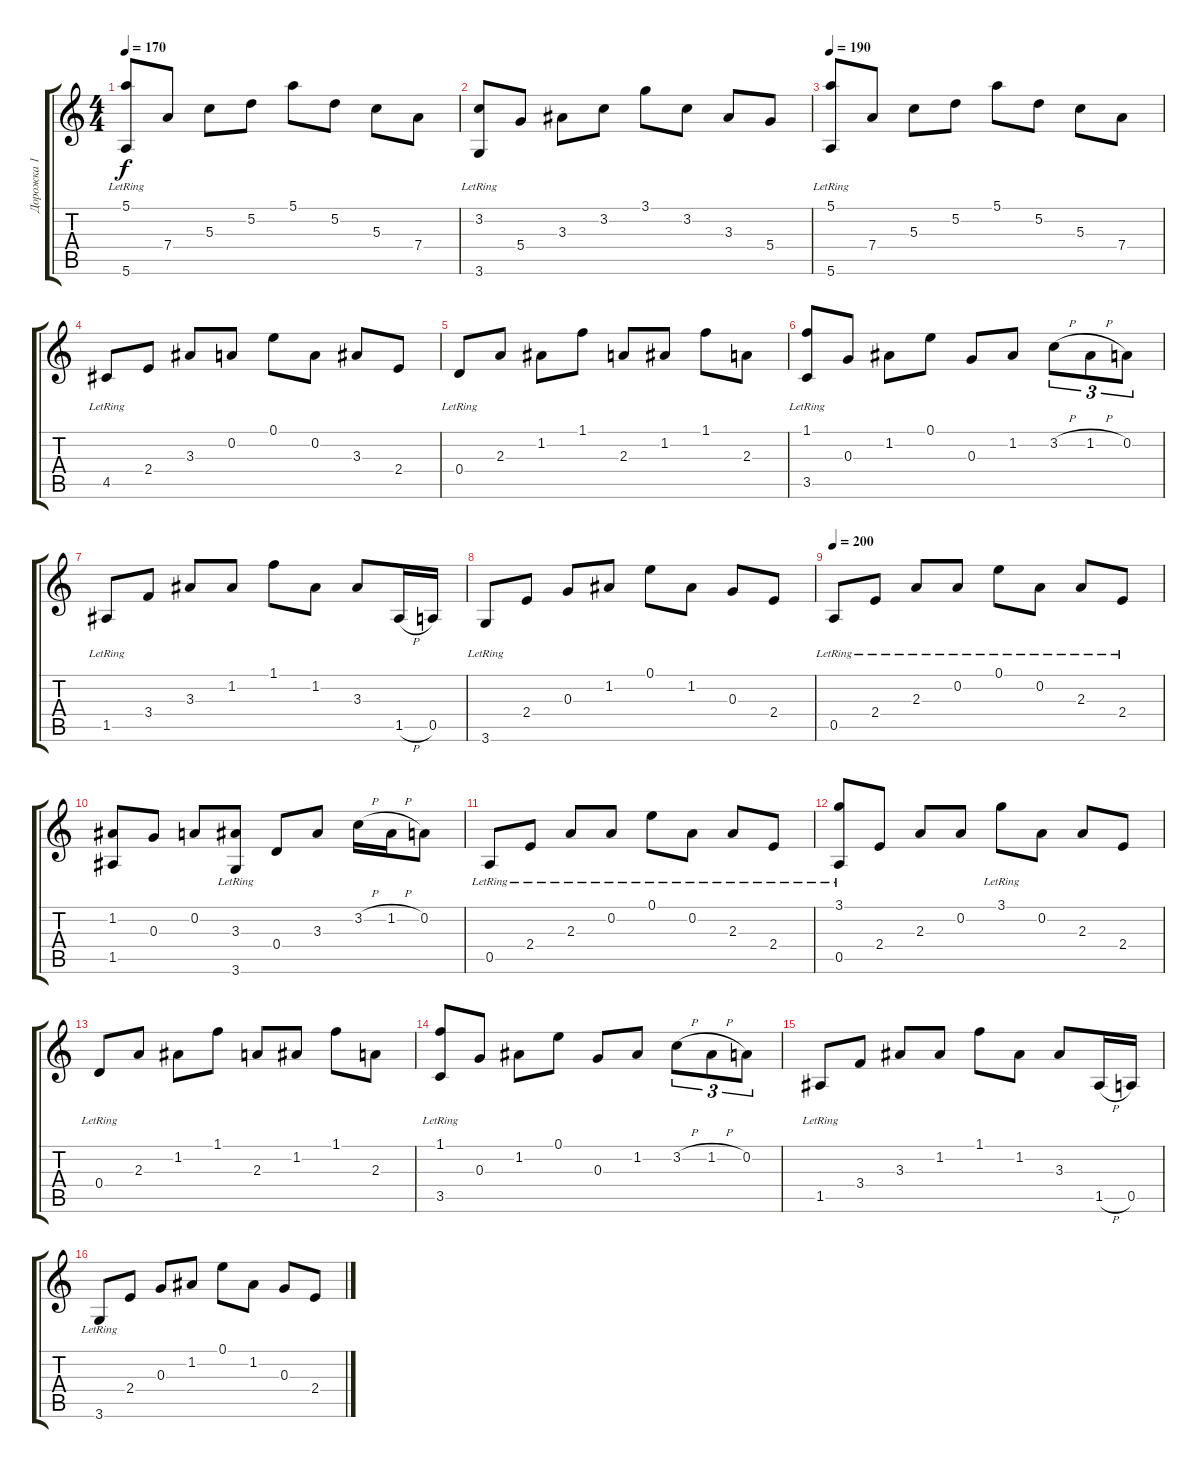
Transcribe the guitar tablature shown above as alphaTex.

\track ("Дорожка 1" "Дорожка 1") {instrument acousticguitarsteel}
\staff {score tabs}
\tuning (E4 A3 G3 D3 A2 E2) {hide}
\ts (4 4)
\tempo 170
\clef g2
\ks c
(5.1 5.6{lr}).8{dy f} 7.4.8 5.3.8 5.2.8 5.1.8 5.2.8 5.3.8 7.4.8 |
(3.2 3.6{lr}).8 5.4.8 3.3.8 3.2.8 3.1.8 3.2.8 3.3.8 5.4.8 |
\tempo 190
(5.1 5.6{lr}).8 7.4.8 5.3.8 5.2.8 5.1.8 5.2.8 5.3.8 7.4.8 |
4.5{lr}.8 2.4.8 3.3.8 0.2.8 0.1.8 0.2.8 3.3.8 2.4.8 |
0.4{lr}.8 2.3.8 1.2.8 1.1.8 2.3.8 1.2.8 1.1.8 2.3.8 |
(1.1 3.5{lr}).8 0.3.8 1.2.8 0.1.8 0.3.8 1.2.8 3.2{h}.8{tu (3 2)} 1.2{h}.8{tu (3 2)} 0.2.8{tu (3 2)} |
1.5{lr}.8 3.4.8 3.3.8 1.2.8 1.1.8 1.2.8 3.3.8 1.5{h}.16 0.5.16 |
3.6{lr}.8 2.4.8 0.3.8 1.2.8 0.1.8 1.2.8 0.3.8 2.4.8 |
\tempo 200
0.5{lr}.8 2.4{lr}.8 2.3{lr}.8 0.2{lr}.8 0.1{lr}.8 0.2{lr}.8 2.3{lr}.8 2.4{lr}.8 |
(1.2 1.5).8 0.3.8 0.2.8 (3.3 3.6{lr}).8 0.4.8 3.3.8 3.2{h}.16 1.2{h}.16 0.2.8 |
0.5{lr}.8 2.4{lr}.8 2.3{lr}.8 0.2{lr}.8 0.1{lr}.8 0.2{lr}.8 2.3{lr}.8 2.4{lr}.8 |
(3.1{lr} 0.5{lr}).8 2.4.8 2.3.8 0.2.8 3.1{lr}.8 0.2.8 2.3.8 2.4.8 |
0.4{lr}.8 2.3.8 1.2.8 1.1.8 2.3.8 1.2.8 1.1.8 2.3.8 |
(1.1 3.5{lr}).8 0.3.8 1.2.8 0.1.8 0.3.8 1.2.8 3.2{h}.8{tu (3 2)} 1.2{h}.8{tu (3 2)} 0.2.8{tu (3 2)} |
1.5{lr}.8 3.4.8 3.3.8 1.2.8 1.1.8 1.2.8 3.3.8 1.5{h}.16 0.5.16 |
3.6{lr}.8 2.4.8 0.3.8 1.2.8 0.1.8 1.2.8 0.3.8 2.4.8
